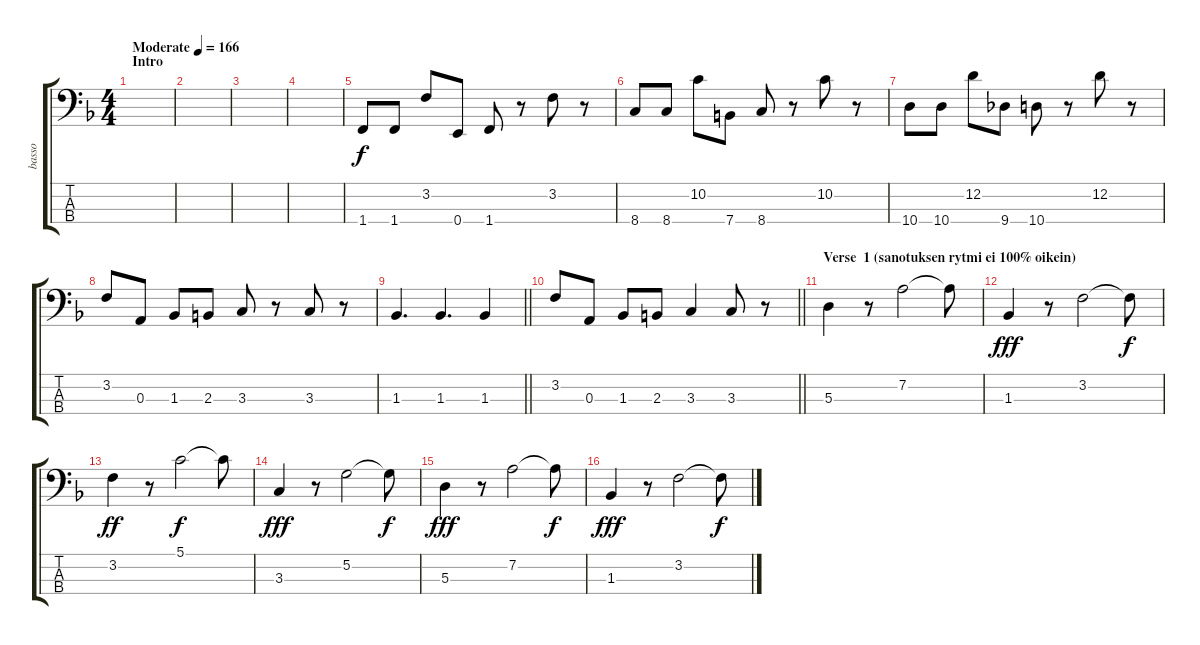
\track ("basso" "basso") {instrument electricbassfinger}
\staff {score tabs}
\tuning (G2 D2 A1 E1) {hide}
\ts (4 4)
\section ("" "Intro")
\tempo (166 "Moderate")
\clef f4
\ks f
|
|
|
|
1.4.8 1.4.8 3.2.8 0.4.8 1.4.8 r.8 3.2.8 r.8 |
8.4.8 8.4.8 10.2.8 7.4.8 8.4.8 r.8 10.2.8 r.8 |
10.4.8 10.4.8 12.2.8 9.4.8 10.4.8 r.8 12.2.8 r.8 |
3.2.8 0.3.8 1.3.8 2.3.8 3.3.8 r.8 3.3.8 r.8 |
\barLineRight lightlight
1.3.4{d} 1.3.4{d} 1.3.4 |
\section ("" "")
\barLineRight lightlight
3.2.8 0.3.8 1.3.8 2.3.8 3.3.4 3.3.8 r.8 |
\section ("" "Verse  1 (sanotuksen rytmi ei 100% oikein)")
5.3.4 r.8 7.2.2 7.2{t}.8{dy f} |
1.3.4{dy fff} r.8 3.2.2 3.2{t}.8{dy f} |
3.2.4{dy ff} r.8 5.1.2{dy f} 5.1{t}.8 |
3.3.4{dy fff} r.8 5.2.2 5.2{t}.8{dy f} |
5.3.4{dy fff} r.8 7.2.2 7.2{t}.8{dy f} |
1.3.4{dy fff} r.8 3.2.2 3.2{t}.8{dy f}
